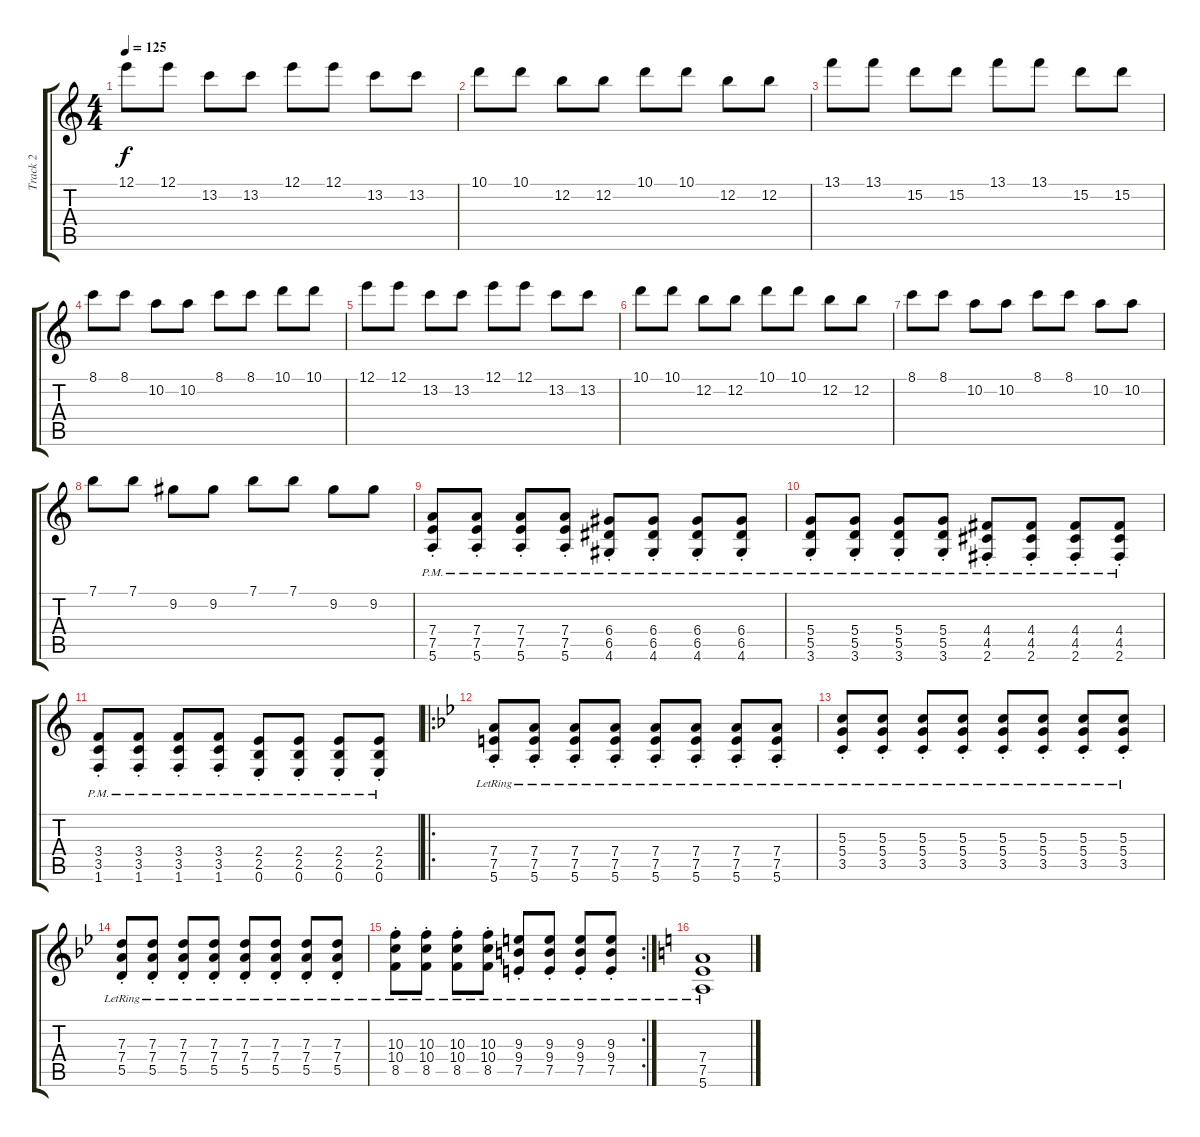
\track ("Track 2" "Track 2") {instrument overdrivenguitar}
\staff {score tabs}
\tuning (E4 B3 G3 D3 A2 E2) {hide}
\ts (4 4)
\tempo 125
\clef g2
\ks c
12.1.8{dy f} 12.1.8 13.2.8 13.2.8 12.1.8 12.1.8 13.2.8 13.2.8 |
10.1.8 10.1.8 12.2.8 12.2.8 10.1.8 10.1.8 12.2.8 12.2.8 |
13.1.8 13.1.8 15.2.8 15.2.8 13.1.8 13.1.8 15.2.8 15.2.8 |
8.1.8 8.1.8 10.2.8 10.2.8 8.1.8 8.1.8 10.1.8 10.1.8 |
12.1.8 12.1.8 13.2.8 13.2.8 12.1.8 12.1.8 13.2.8 13.2.8 |
10.1.8 10.1.8 12.2.8 12.2.8 10.1.8 10.1.8 12.2.8 12.2.8 |
8.1.8 8.1.8 10.2.8 10.2.8 8.1.8 8.1.8 10.2.8 10.2.8 |
7.1.8 7.1.8 9.2.8 9.2.8 7.1.8 7.1.8 9.2.8 9.2.8 |
(7.4{pm st} 7.5{pm st} 5.6{pm st}).8{volume 12} (7.4{pm st} 7.5{pm st} 5.6{pm st}).8 (7.4{pm st} 7.5{pm st} 5.6{pm st}).8 (7.4{pm st} 7.5{pm st} 5.6{pm st}).8 (6.4{pm st} 6.5{pm st} 4.6{pm st}).8 (6.4{pm st} 6.5{pm st} 4.6{pm st}).8 (6.4{pm st} 6.5{pm st} 4.6{pm st}).8 (6.4{pm st} 6.5{pm st} 4.6{pm st}).8 |
(5.4{pm st} 5.5{pm st} 3.6{pm st}).8 (5.4{pm st} 5.5{pm st} 3.6{pm st}).8 (5.4{pm st} 5.5{pm st} 3.6{pm st}).8 (5.4{pm st} 5.5{pm st} 3.6{pm st}).8 (4.4{pm st} 4.5{pm st} 2.6{pm st}).8 (4.4{pm st} 4.5{pm st} 2.6{pm st}).8 (4.4{pm st} 4.5{pm st} 2.6{pm st}).8 (4.4{pm st} 4.5{pm st} 2.6{pm st}).8 |
(3.4{pm st} 3.5{pm st} 1.6{pm st}).8 (3.4{pm st} 3.5{pm st} 1.6{pm st}).8 (3.4{pm st} 3.5{pm st} 1.6{pm st}).8 (3.4{pm st} 3.5{pm st} 1.6{pm st}).8 (2.4{pm st} 2.5{pm st} 0.6{pm st}).8 (2.4{pm st} 2.5{pm st} 0.6{pm st}).8 (2.4{pm st} 2.5{pm st} 0.6{pm st}).8 (2.4{pm st} 2.5{pm st} 0.6{pm st}).8 |
\ro
\ks bb
(7.4{st lr} 7.5{st lr} 5.6{st lr}).8{instrument electricguitarmuted} (7.4{st lr} 7.5{st lr} 5.6{st lr}).8 (7.4{st lr} 7.5{st lr} 5.6{st lr}).8 (7.4{st lr} 7.5{st lr} 5.6{st lr}).8 (7.4{st lr} 7.5{st lr} 5.6{st lr}).8 (7.4{st lr} 7.5{st lr} 5.6{st lr}).8 (7.4{st lr} 7.5{st lr} 5.6{st lr}).8 (7.4{st lr} 7.5{st lr} 5.6{st lr}).8 |
(5.3{st lr} 5.4{st lr} 3.5{st lr}).8 (5.3{st lr} 5.4{st lr} 3.5{st lr}).8 (5.3{st lr} 5.4{st lr} 3.5{st lr}).8 (5.3{st lr} 5.4{st lr} 3.5{st lr}).8 (5.3{st lr} 5.4{st lr} 3.5{st lr}).8 (5.3{st lr} 5.4{st lr} 3.5{st lr}).8 (5.3{st lr} 5.4{st lr} 3.5{st lr}).8 (5.3{st lr} 5.4{st lr} 3.5{st lr}).8 |
(7.3{st lr} 7.4{st lr} 5.5{st lr}).8 (7.3{st lr} 7.4{st lr} 5.5{st lr}).8 (7.3{st lr} 7.4{st lr} 5.5{st lr}).8 (7.3{st lr} 7.4{st lr} 5.5{st lr}).8 (7.3{st lr} 7.4{st lr} 5.5{st lr}).8 (7.3{st lr} 7.4{st lr} 5.5{st lr}).8 (7.3{st lr} 7.4{st lr} 5.5{st lr}).8 (7.3{st lr} 7.4{st lr} 5.5{st lr}).8 |
\rc 2
(10.3{st lr} 10.4{st lr} 8.5{st lr}).8 (10.3{st lr} 10.4{st lr} 8.5{st lr}).8 (10.3{st lr} 10.4{st lr} 8.5{st lr}).8 (10.3{st lr} 10.4{st lr} 8.5{st lr}).8 (9.3{st lr} 9.4{st lr} 7.5{st lr}).8 (9.3{st lr} 9.4{st lr} 7.5{st lr}).8 (9.3{st lr} 9.4{st lr} 7.5{st lr}).8 (9.3{st lr} 9.4{st lr} 7.5{st lr}).8 |
\ks c
(7.4{lr} 7.5{lr} 5.6{lr}).1{instrument overdrivenguitar}
